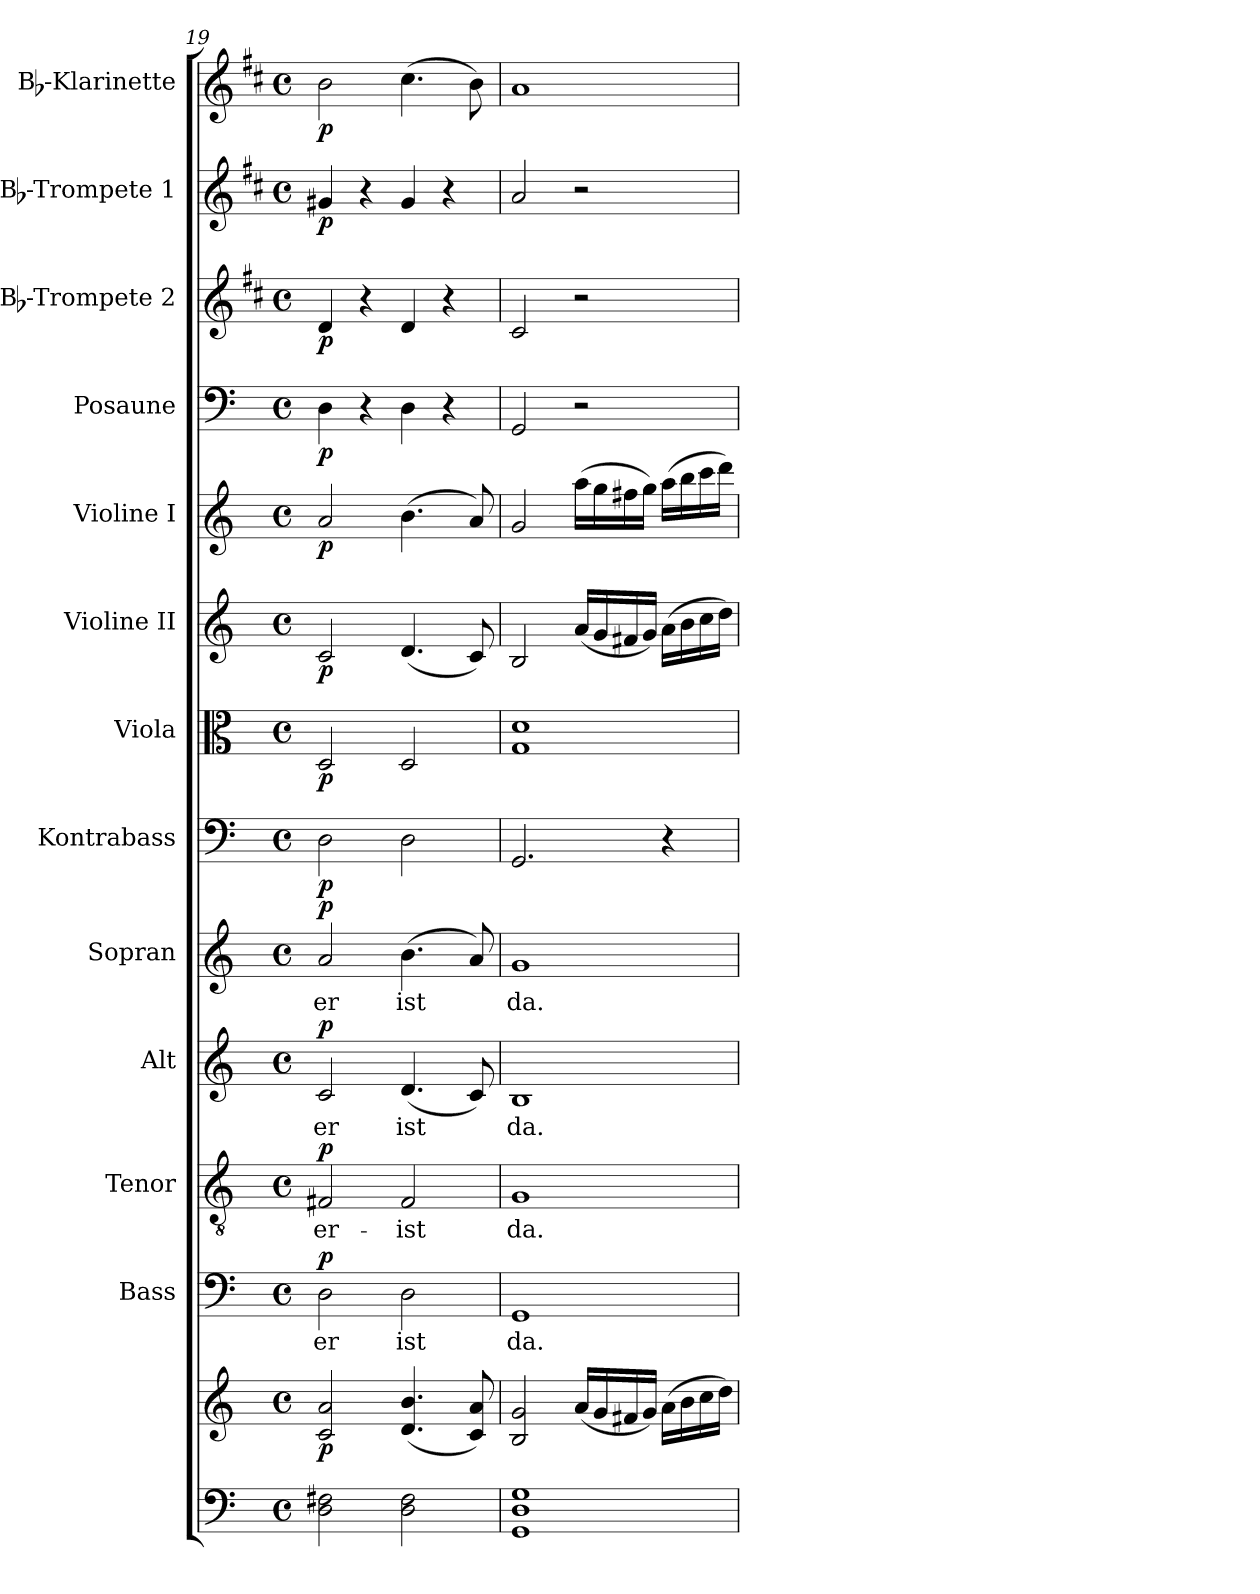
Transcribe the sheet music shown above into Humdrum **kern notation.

**kern	**kern	**dynam	**kern	**text	**dynam	**kern	**text	**dynam	**kern	**text	**dynam	**kern	**text	**dynam	**kern	**dynam	**kern	**dynam	**kern	**dynam	**kern	**dynam	**kern	**dynam	**kern	**dynam	**kern	**dynam	**kern	**dynam
*part13	*part13	*part13	*part12	*part12	*part12	*part11	*part11	*part11	*part10	*part10	*part10	*part9	*part9	*part9	*part8	*part8	*part7	*part7	*part6	*part6	*part5	*part5	*part4	*part4	*part3	*part3	*part2	*part2	*part1	*part1
*staff14	*staff13	*staff13/14	*staff12	*staff12	*staff12	*staff11	*staff11	*staff11	*staff10	*staff10	*staff10	*staff9	*staff9	*staff9	*staff8	*staff8	*staff7	*staff7	*staff6	*staff6	*staff5	*staff5	*staff4	*staff4	*staff3	*staff3	*staff2	*staff2	*staff1	*staff1
*	*	*	*I"Bass	*	*	*I"Tenor	*	*	*I"Alt	*	*	*I"Sopran	*	*	*I"Kontrabass	*	*I"Viola	*	*I"Violine II	*	*I"Violine I	*	*I"Posaune	*	*I"Bb-Trompete 2	*	*I"Bb-Trompete 1	*	*I"Bb-Klarinette	*
*	*	*	*I'B.	*	*	*I'T.	*	*	*I'A.	*	*	*I'S.	*	*	*I'Kb.	*	*I'Vla.	*	*I'Vl. II	*	*I'Vl. I	*	*I'Pos.	*	*I'Bb Trp. 2	*	*I'Bb Trp. 1	*	*I'Bb Kl.	*
*clefF4	*clefG2	*	*clefF4	*	*	*clefGv2	*	*	*clefG2	*	*	*clefG2	*	*	*clefF4	*	*clefC3	*	*clefG2	*	*clefG2	*	*clefF4	*	*clefG2	*	*clefG2	*	*clefG2	*
*	*	*	*	*	*	*	*	*	*	*	*	*	*	*	*ITrd7c12	*	*	*	*	*	*	*	*	*	*ITrd1c2	*	*ITrd1c2	*	*ITrd1c2	*
*k[]	*k[]	*	*k[]	*	*	*k[]	*	*	*k[]	*	*	*k[]	*	*	*k[]	*	*k[]	*	*k[]	*	*k[]	*	*k[]	*	*k[]	*	*k[]	*	*k[]	*
*C:	*C:	*	*C:	*	*	*C:	*	*	*C:	*	*	*C:	*	*	*C:	*	*C:	*	*C:	*	*C:	*	*C:	*	*C:	*	*C:	*	*C:	*
*M4/4	*M4/4	*	*M4/4	*	*	*M4/4	*	*	*M4/4	*	*	*M4/4	*	*	*M4/4	*	*M4/4	*	*M4/4	*	*M4/4	*	*M4/4	*	*M4/4	*	*M4/4	*	*M4/4	*
*met(c)	*met(c)	*	*met(c)	*	*	*met(c)	*	*	*met(c)	*	*	*met(c)	*	*	*met(c)	*	*met(c)	*	*met(c)	*	*met(c)	*	*met(c)	*	*met(c)	*	*met(c)	*	*met(c)	*
=19	=19	=19	=19	=19	=19	=19	=19	=19	=19	=19	=19	=19	=19	=19	=19	=19	=19	=19	=19	=19	=19	=19	=19	=19	=19	=19	=19	=19	=19	=19
!	!	!LO:DY:b	!	!LO:LY:b	!LO:DY:a	!	!LO:LY:b	!LO:DY:a	!	!LO:LY:b	!LO:DY:a	!	!LO:LY:b	!LO:DY:a	!	!LO:DY:b	!	!LO:DY:b	!	!LO:DY:b	!	!LO:DY:b	!	!LO:DY:b	!	!LO:DY:b	!	!LO:DY:b	!	!LO:DY:b
2D\ 2F#X\	2c/ 2a/	p	2D\	er	p	2F#X/	er-	p	2c/	er	p	2a/	er	p	2DD\	p	2D/	p	2c/	p	2a/	p	4D\	p	4c/	p	4f#X/	p	2a\	p
.	.	.	.	.	.	.	.	.	.	.	.	.	.	.	.	.	.	.	.	.	.	.	4r	.	4r	.	4r	.	.	.
!	!	!	!	!LO:LY:b	!	!	!LO:LY:b	!	!	!LO:LY:b	!	!	!LO:LY:b	!	!	!	!	!	!	!	!	!	!	!	!	!	!	!	!	!
2D\ 2F#\	(<4.d/ 4.b/	.	2D\	ist	.	2F#/	-ist	.	(<4.d/	ist	.	(>4.b\	ist	.	2DD\	.	2D/	.	(<4.d/	.	(>4.b\	.	4D\	.	4c/	.	4f#/	.	(>4.b\	.
.	.	.	.	.	.	.	.	.	.	.	.	.	.	.	.	.	.	.	.	.	.	.	4r	.	4r	.	4r	.	.	.
.	8c/ 8a/)	.	.	.	.	.	.	.	8c/)	.	.	8a/)	.	.	.	.	.	.	8c/)	.	8a/)	.	.	.	.	.	.	.	8a\)	.
=20	=20	=20	=20	=20	=20	=20	=20	=20	=20	=20	=20	=20	=20	=20	=20	=20	=20	=20	=20	=20	=20	=20	=20	=20	=20	=20	=20	=20	=20	=20
!	!	!	!	!LO:LY:b	!	!	!LO:LY:b	!	!	!LO:LY:b	!	!	!LO:LY:b	!	!	!	!	!	!	!	!	!	!	!	!	!	!	!	!	!
1GG 1D 1G	2B/ 2g/	.	1GG	da.	.	1G	da.	.	1B	da.	.	1g	da.	.	2.GGG/	.	1G 1d	.	2B/	.	2g/	.	2GG/	.	2B/	.	2g/	.	1g	.
.	(<16a/LL	.	.	.	.	.	.	.	.	.	.	.	.	.	.	.	.	.	(<16a/LL	.	(>16aa\LL	.	2r	.	2r	.	2r	.	.	.
.	16g/	.	.	.	.	.	.	.	.	.	.	.	.	.	.	.	.	.	16g/	.	16gg\	.	.	.	.	.	.	.	.	.
.	16f#X/	.	.	.	.	.	.	.	.	.	.	.	.	.	.	.	.	.	16f#X/	.	16ff#X\	.	.	.	.	.	.	.	.	.
.	16g/JJ)	.	.	.	.	.	.	.	.	.	.	.	.	.	.	.	.	.	16g/JJ)	.	16gg\JJ)	.	.	.	.	.	.	.	.	.
.	(>16a\LL	.	.	.	.	.	.	.	.	.	.	.	.	.	4r	.	.	.	(>16a\LL	.	(>16aa\LL	.	.	.	.	.	.	.	.	.
.	16b\	.	.	.	.	.	.	.	.	.	.	.	.	.	.	.	.	.	16b\	.	16bb\	.	.	.	.	.	.	.	.	.
.	16cc\	.	.	.	.	.	.	.	.	.	.	.	.	.	.	.	.	.	16cc\	.	16ccc\	.	.	.	.	.	.	.	.	.
.	16dd\JJ)	.	.	.	.	.	.	.	.	.	.	.	.	.	.	.	.	.	16dd\JJ)	.	16ddd\JJ)	.	.	.	.	.	.	.	.	.
=	=	=	=	=	=	=	=	=	=	=	=	=	=	=	=	=	=	=	=	=	=	=	=	=	=	=	=	=	=	=
*-	*-	*-	*-	*-	*-	*-	*-	*-	*-	*-	*-	*-	*-	*-	*-	*-	*-	*-	*-	*-	*-	*-	*-	*-	*-	*-	*-	*-	*-	*-
